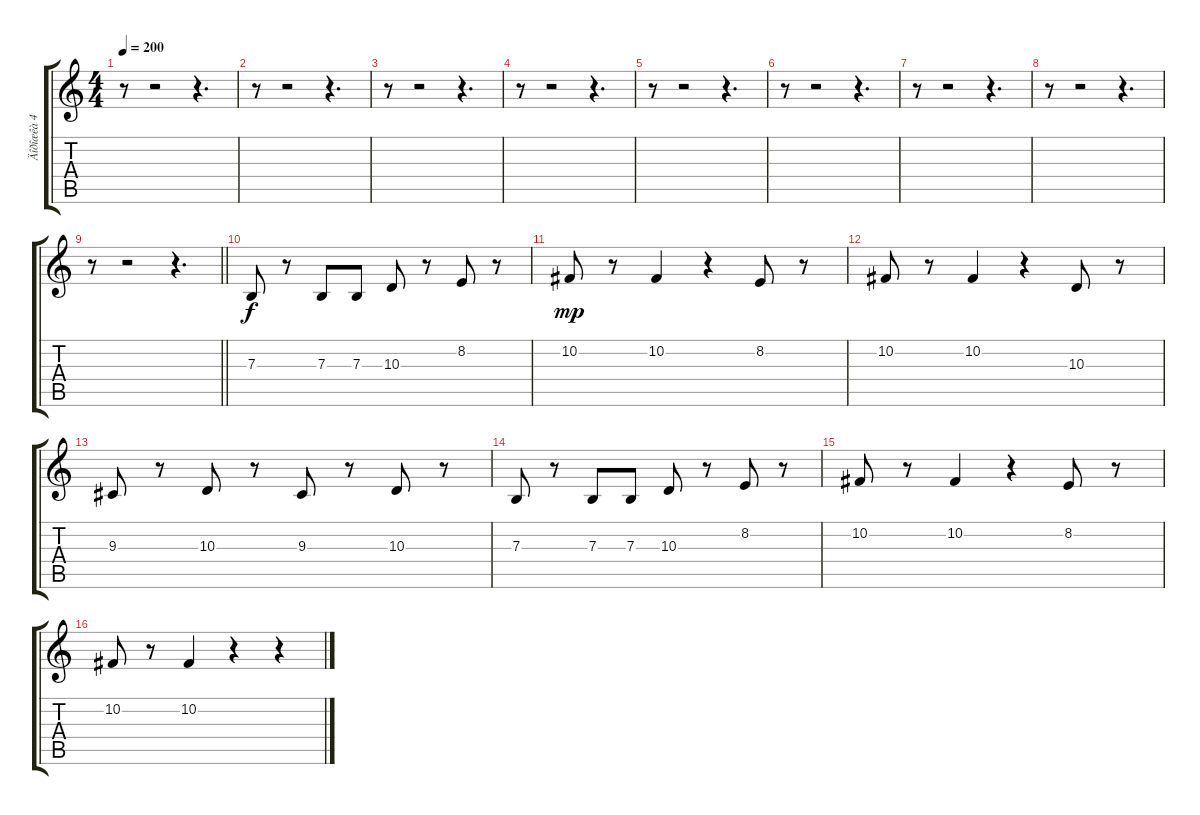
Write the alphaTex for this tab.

\track ("Äîðîæêà 4" "Äîðîæêà 4") {instrument electricpiano1}
\staff {score tabs}
\tuning (Db4 Ab3 E3 B2 Gb2 B1) {hide}
\ts (4 4)
\tempo 200
\clef g2
\ks c
r.8{dy f} r.2 r.4{d} |
r.8 r.2 r.4{d} |
r.8 r.2 r.4{d} |
r.8 r.2 r.4{d} |
r.8 r.2 r.4{d} |
r.8 r.2 r.4{d} |
r.8 r.2 r.4{d} |
r.8 r.2 r.4{d} |
\barLineRight lightlight
r.8 r.2 r.4{d} |
7.3.8 r.8 7.3.8 7.3.8 10.3.8 r.8 8.2.8 r.8 |
10.2.8{dy mp} r.8 10.2.4 r.4 8.2.8 r.8 |
10.2.8 r.8 10.2.4 r.4 10.3.8 r.8 |
9.3.8 r.8 10.3.8 r.8 9.3.8 r.8 10.3.8 r.8 |
7.3.8 r.8 7.3.8 7.3.8 10.3.8 r.8 8.2.8 r.8 |
10.2.8 r.8 10.2.4 r.4 8.2.8 r.8 |
10.2.8 r.8 10.2.4 r.4 r.4
